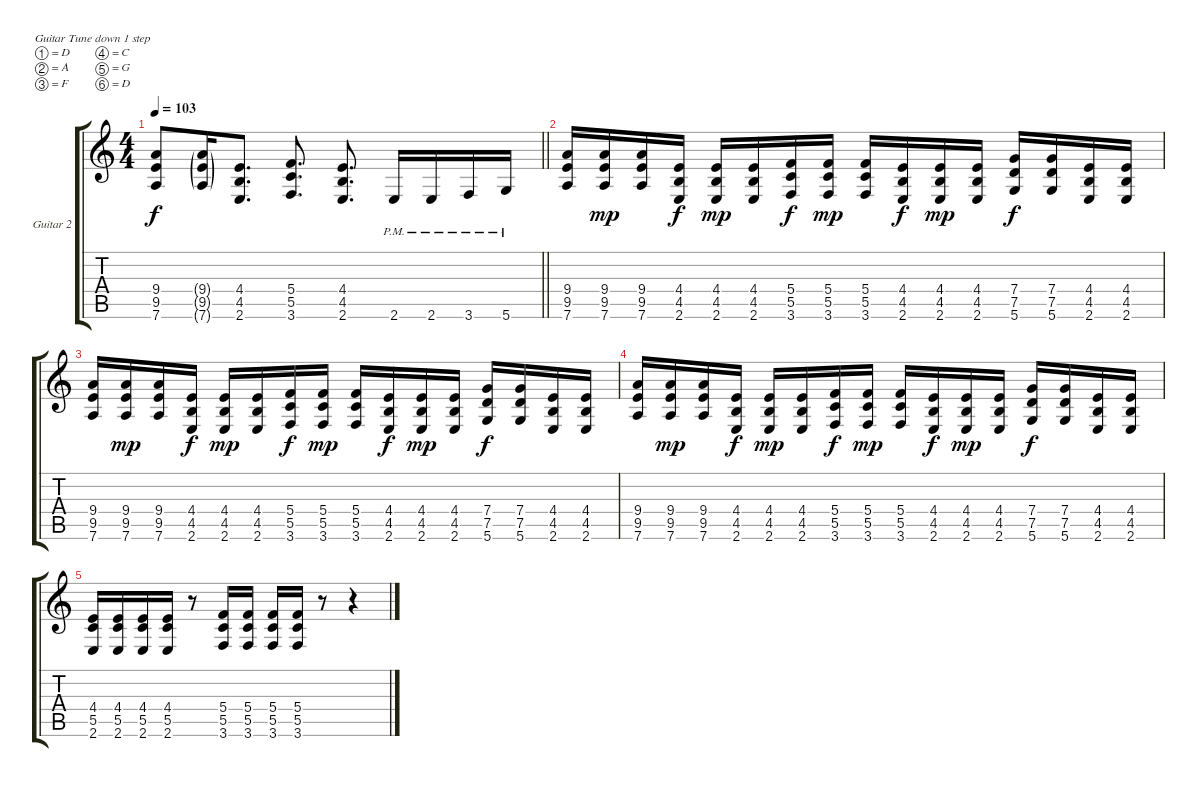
\bracketExtendMode groupsimilarinstruments
\firstSystemTrackNameOrientation horizontal
\otherSystemsTrackNameOrientation horizontal
\track ("Guitar 2" "Guitar 2") {instrument distortionguitar}
\staff {score tabs}
\tuning (D4 A3 F3 C3 G2 D2)
\ts (4 4)
\tempo 103
\clef g2
\scale
0.333333
\barLineRight lightlight
\ks c
(7.6 9.5 9.4).8{dy f} (7.6{g} 9.5{g} 9.4{g}).16 (2.6 4.5 4.4).8{d} (3.6 5.5 5.4).8{d} (2.6 4.5 4.4).8{d} 2.6{pm}.16 2.6{pm}.16 3.6{pm}.16 5.6{pm}.16 |
\scale
0.333333 (7.6 9.5 9.4).16 (7.6 9.5 9.4).16{dy mp} (7.6 9.5 9.4).16 (2.6 4.5 4.4).16{dy f} (2.6 4.5 4.4).16{dy mp} (2.6 4.5 4.4).16 (3.6 5.5 5.4).16{dy f} (3.6 5.5 5.4).16{dy mp} (3.6 5.5 5.4).16 (2.6 4.5 4.4).16{dy f} (2.6 4.5 4.4).16{dy mp} (2.6 4.5 4.4).16 (5.6 7.5 7.4).16{dy f} (5.6 7.5 7.4).16 (2.6 4.5 4.4).16 (2.6 4.5 4.4).16 |
\scale
0.333333 (7.6 9.5 9.4).16 (7.6 9.5 9.4).16{dy mp} (7.6 9.5 9.4).16 (2.6 4.5 4.4).16{dy f} (2.6 4.5 4.4).16{dy mp} (2.6 4.5 4.4).16 (3.6 5.5 5.4).16{dy f} (3.6 5.5 5.4).16{dy mp} (3.6 5.5 5.4).16 (2.6 4.5 4.4).16{dy f} (2.6 4.5 4.4).16{dy mp} (2.6 4.5 4.4).16 (5.6 7.5 7.4).16{dy f} (5.6 7.5 7.4).16 (2.6 4.5 4.4).16 (2.6 4.5 4.4).16 |
\scale
0.333333 (7.6 9.5 9.4).16 (7.6 9.5 9.4).16{dy mp} (7.6 9.5 9.4).16 (2.6 4.5 4.4).16{dy f} (2.6 4.5 4.4).16{dy mp} (2.6 4.5 4.4).16 (3.6 5.5 5.4).16{dy f} (3.6 5.5 5.4).16{dy mp} (3.6 5.5 5.4).16 (2.6 4.5 4.4).16{dy f} (2.6 4.5 4.4).16{dy mp} (2.6 4.5 4.4).16 (5.6 7.5 7.4).16{dy f} (5.6 7.5 7.4).16 (2.6 4.5 4.4).16 (2.6 4.5 4.4).16 |
(2.6 5.5 4.4).16 (2.6 5.5 4.4).16 (2.6 5.5 4.4).16 (2.6 5.5 4.4).16 r.8 (3.6 5.5 5.4).16 (3.6 5.5 5.4).16 (3.6 5.5 5.4).16 (3.6 5.5 5.4).16 r.8 r.4
